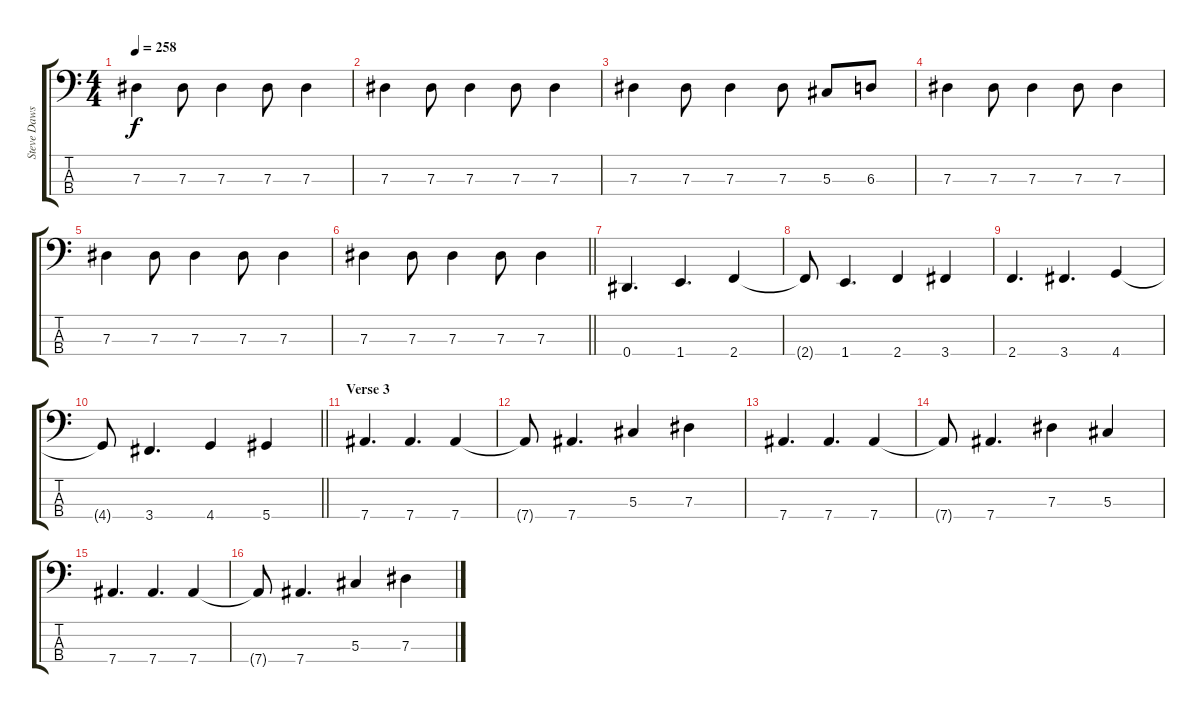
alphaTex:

\track ("Steve Dawson" "Steve Daws") {instrument electricbassfinger}
\staff {score tabs}
\tuning (Gb2 Db2 Ab1 Eb1) {hide}
\ts (4 4)
\tempo 258
\clef f4
\ks c
7.3.4{dy f} 7.3.8 7.3.4 7.3.8 7.3.4 |
7.3.4 7.3.8 7.3.4 7.3.8 7.3.4 |
7.3.4 7.3.8 7.3.4 7.3.8 5.3.8 6.3.8 |
7.3.4 7.3.8 7.3.4 7.3.8 7.3.4 |
7.3.4 7.3.8 7.3.4 7.3.8 7.3.4 |
\barLineRight lightlight
7.3.4 7.3.8 7.3.4 7.3.8 7.3.4 |
0.4.4{d} 1.4.4{d} 2.4.4 |
2.4{t}.8 1.4.4{d} 2.4.4 3.4.4 |
2.4.4{d} 3.4.4{d} 4.4.4 |
\barLineRight lightlight
4.4{t}.8 3.4.4{d} 4.4.4 5.4.4 |
\section ("" "Verse 3")
7.4.4{d} 7.4.4{d} 7.4.4 |
7.4{t}.8 7.4.4{d} 5.3.4 7.3.4 |
7.4.4{d} 7.4.4{d} 7.4.4 |
7.4{t}.8 7.4.4{d} 7.3.4 5.3.4 |
7.4.4{d} 7.4.4{d} 7.4.4 |
7.4{t}.8 7.4.4{d} 5.3.4 7.3.4
